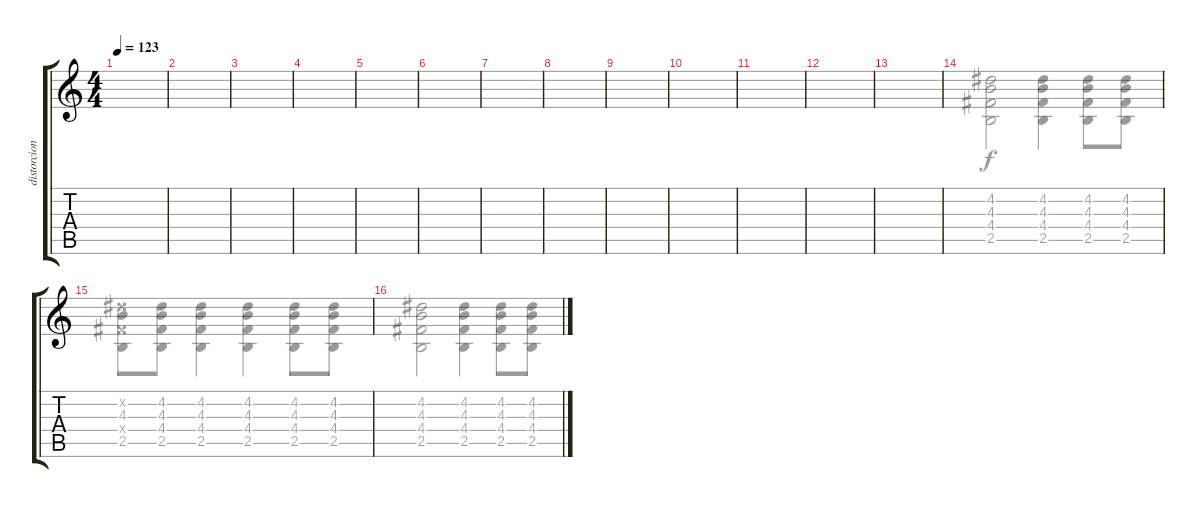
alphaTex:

\track ("distorcion" "distorcion") {instrument distortionguitar}
\staff {score tabs}
\tuning (E4 B3 G3 D3 A2 E2) {hide}
\voice
\ts (4 4)
\tempo 123
\clef g2
\ks c
|
|
|
|
|
|
|
|
|
|
|
|
|
|
|
\voice
\clef g2
\ks c
|
|
|
|
|
|
|
|
|
|
|
|
|
(4.2 4.3 4.4 2.5).2 (4.2 4.3 4.4 2.5).4 (4.2 4.3 4.4 2.5).8 (4.2 4.3 4.4 2.5).8 |
(4.2{x} 4.3 4.4{x} 2.5).8 (4.2 4.3 4.4 2.5).8 (4.2 4.3 4.4 2.5).4 (4.2 4.3 4.4 2.5).4 (4.2 4.3 4.4 2.5).8 (4.2 4.3 4.4 2.5).8 |
(4.2 4.3 4.4 2.5).2 (4.2 4.3 4.4 2.5).4 (4.2 4.3 4.4 2.5).8 (4.2 4.3 4.4 2.5).8
